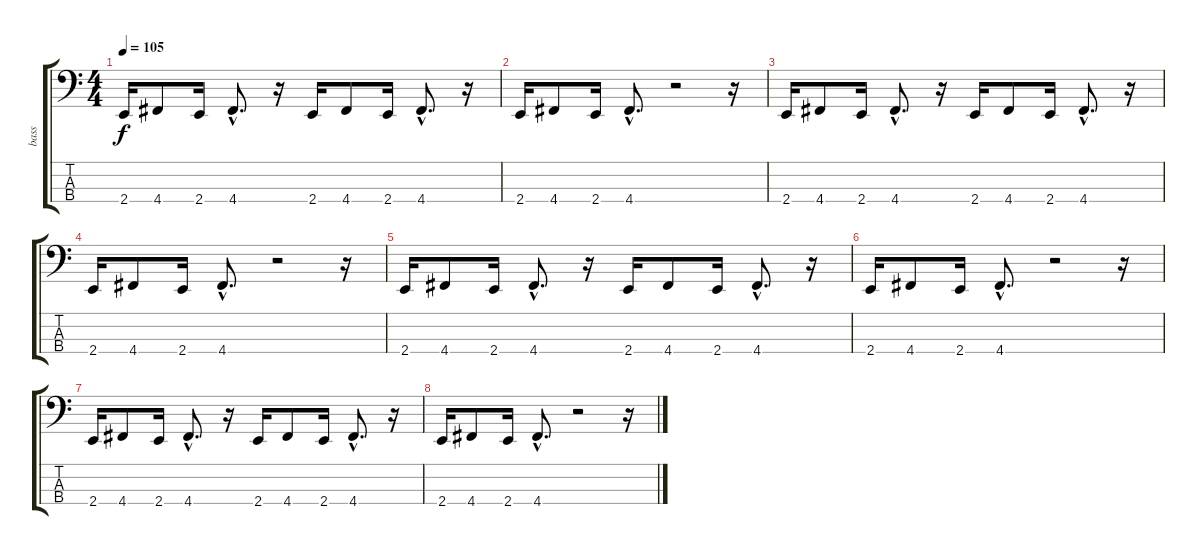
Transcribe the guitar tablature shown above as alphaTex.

\track ("bass" "bass") {instrument electricbassfinger}
\staff {score tabs}
\tuning (G2 D2 A1 D1) {hide}
\ts (4 4)
\tempo 105
\clef f4
\ks c
2.4.16{dy f} 4.4.8 2.4.16 4.4{hac}.8{d} r.16 2.4.16 4.4.8 2.4.16 4.4{hac}.8{d} r.16 |
2.4.16 4.4.8 2.4.16 4.4{hac}.8{d} r.2 r.16 |
2.4.16 4.4.8 2.4.16 4.4{hac}.8{d} r.16 2.4.16 4.4.8 2.4.16 4.4{hac}.8{d} r.16 |
2.4.16 4.4.8 2.4.16 4.4{hac}.8{d} r.2 r.16 |
2.4.16 4.4.8 2.4.16 4.4{hac}.8{d} r.16 2.4.16 4.4.8 2.4.16 4.4{hac}.8{d} r.16 |
2.4.16 4.4.8 2.4.16 4.4{hac}.8{d} r.2 r.16 |
2.4.16 4.4.8 2.4.16 4.4{hac}.8{d} r.16 2.4.16 4.4.8 2.4.16 4.4{hac}.8{d} r.16 |
2.4.16 4.4.8 2.4.16 4.4{hac}.8{d} r.2 r.16
